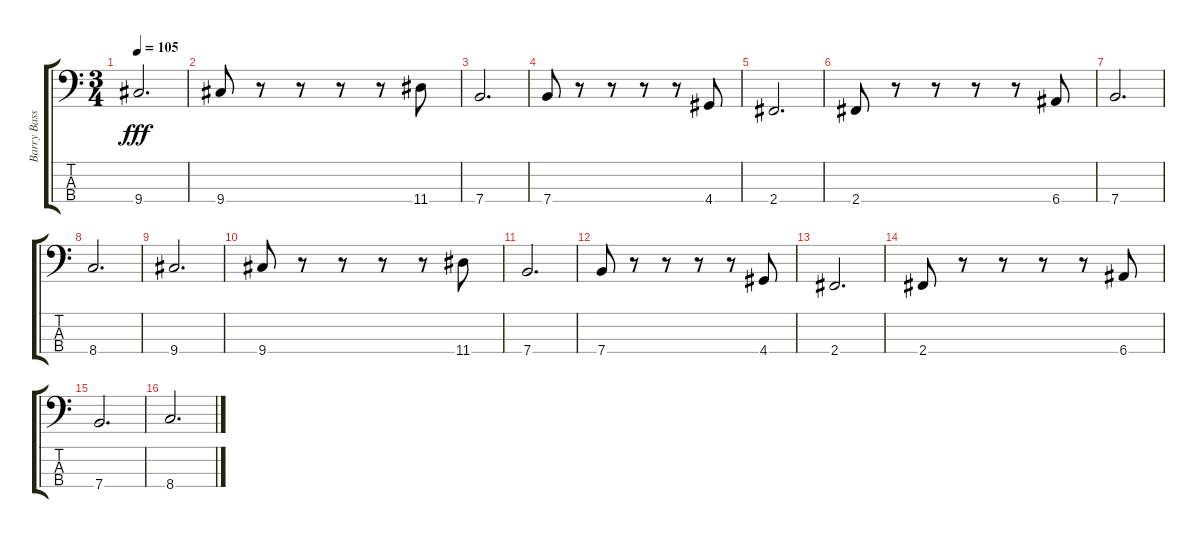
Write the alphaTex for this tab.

\track ("Barry Bass" "Barry Bass") {instrument electricbassfinger}
\staff {score tabs}
\tuning (G2 D2 A1 E1) {hide}
\ts (3 4)
\tempo 105
\clef f4
\ks c
9.4.2{d dy fff} |
9.4.8 r.8 r.8 r.8 r.8 11.4.8 |
7.4.2{d} |
7.4.8 r.8 r.8 r.8 r.8 4.4.8 |
2.4.2{d} |
2.4.8 r.8 r.8 r.8 r.8 6.4.8 |
7.4.2{d} |
8.4.2{d} |
9.4.2{d} |
9.4.8 r.8 r.8 r.8 r.8 11.4.8 |
7.4.2{d} |
7.4.8 r.8 r.8 r.8 r.8 4.4.8 |
2.4.2{d} |
2.4.8 r.8 r.8 r.8 r.8 6.4.8 |
7.4.2{d} |
8.4.2{d}
